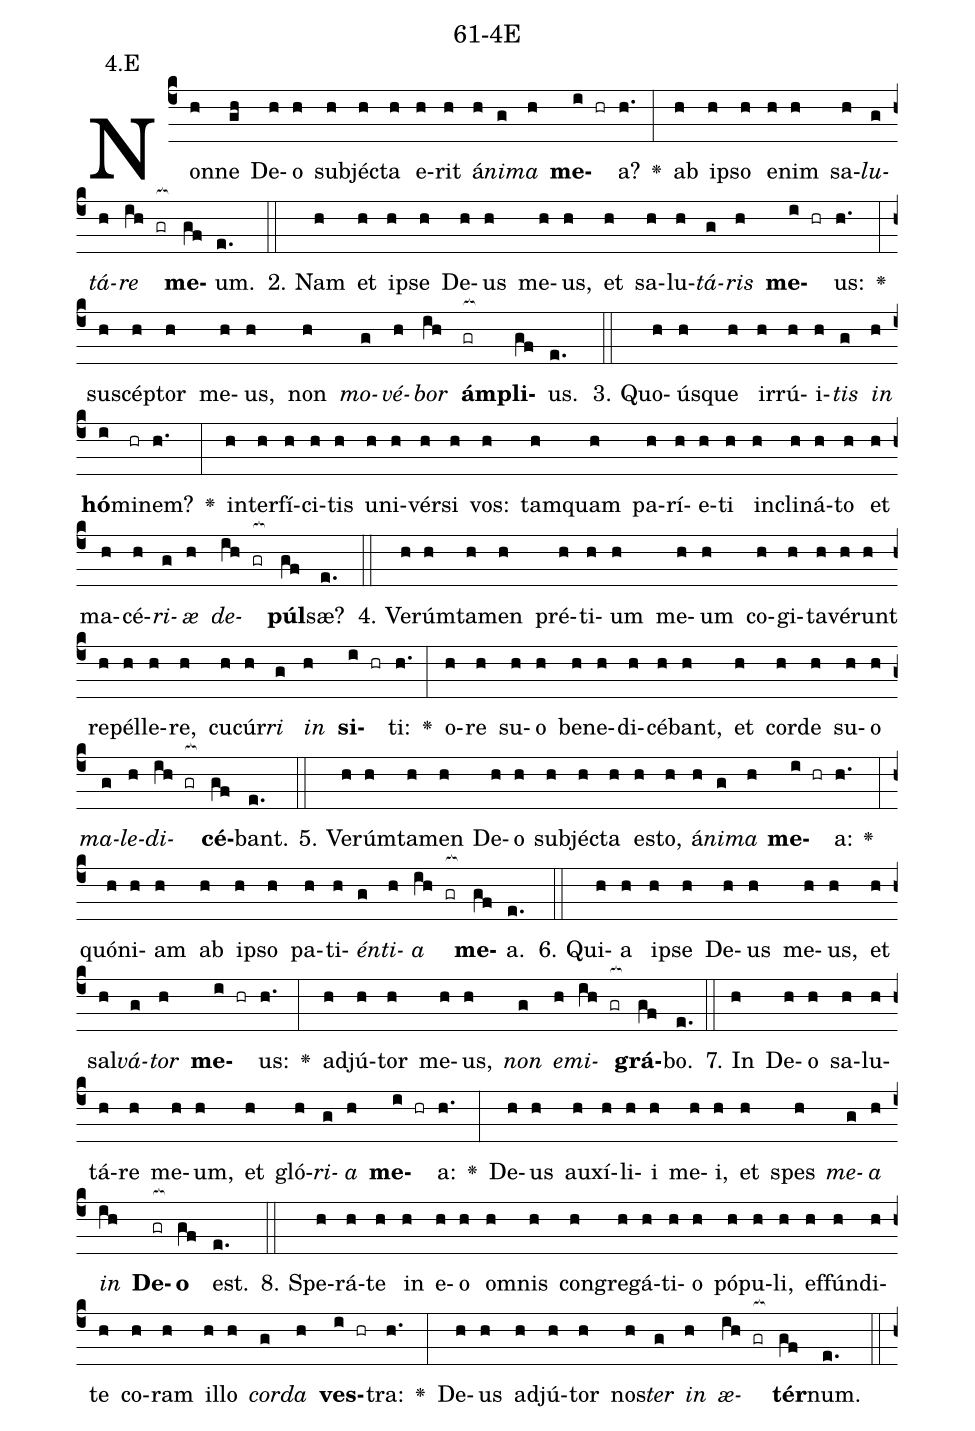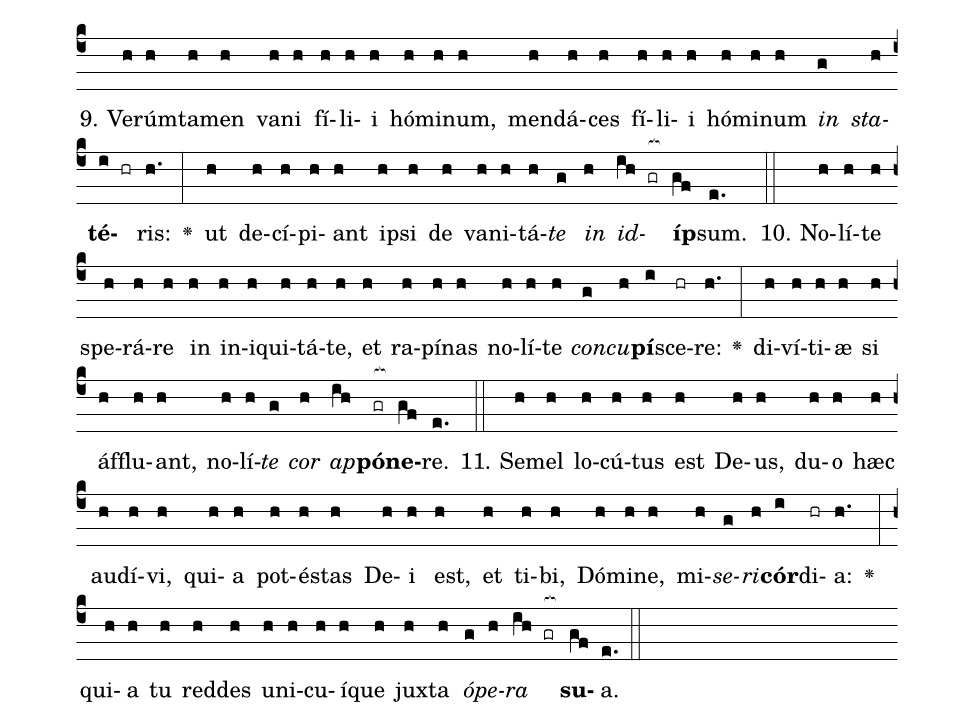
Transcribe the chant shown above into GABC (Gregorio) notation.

name: 61-4E;
annotation: 4.E;
%%
(c4)Non(h)ne(gh) De(h)o(h) sub(h)jéc(h)ta(h) e(h)rit(h) á(h)<i>ni</i>(g)<i>ma</i>(h) <b>me</b>(i hr)a?(h.) <v>\greheightstar</v>(:) ab(h) ip(h)so(h) e(h)nim(h) sa(h)<i>lu</i>(g)<i>tá</i>(h)<i>re</i>(ih gr[ocb:1{]) <b>me</b>(gf[ocb:0}])um.(e.) (::)
2. Nam(h) et(h) ip(h)se(h) De(h)us(h) me(h)us,(h) et(h) sa(h)lu(h)<i>tá</i>(g)<i>ris</i>(h) <b>me</b>(i hr)us:(h.) <v>\greheightstar</v>(:) su(h)scép(h)tor(h) me(h)us,(h) non(h) <i>mo</i>(g)<i>vé</i>(h)<i>bor</i>(ih) <b>ám</b>(gr[ocb:1{])<b>pli</b>(gf[ocb:0}])us.(e.) (::)
3. Quo(h)ús(h)que(h) ir(h)rú(h)i(h)<i>tis</i>(g) <i>in</i>(h) <b>hó</b>(i)mi(hr)nem?(h.) <v>\greheightstar</v>(:) in(h)ter(h)fí(h)ci(h)tis(h) u(h)ni(h)vér(h)si(h) vos:(h) tam(h)quam(h) pa(h)rí(h)e(h)ti(h) in(h)cli(h)ná(h)to(h) et(h) ma(h)cé(h)<i>ri</i>(g)<i>æ</i>(h) <i>de</i>(ih gr[ocb:1{])<b>púl</b>(gf[ocb:0}])sæ?(e.) (::)
4. Ve(h)rúm(h)ta(h)men(h) pré(h)ti(h)um(h) me(h)um(h) co(h)gi(h)ta(h)vé(h)runt(h) re(h)pél(h)le(h)re,(h) cu(h)cúr(h)<i>ri</i>(g) <i>in</i>(h) <b>si</b>(i hr)ti:(h.) <v>\greheightstar</v>(:) o(h)re(h) su(h)o(h) be(h)ne(h)di(h)cé(h)bant,(h) et(h) cor(h)de(h) su(h)o(h) <i>ma</i>(g)<i>le</i>(h)<i>di</i>(ih gr[ocb:1{])<b>cé</b>(gf[ocb:0}])bant.(e.) (::)
5. Ve(h)rúm(h)ta(h)men(h) De(h)o(h) sub(h)jéc(h)ta(h) es(h)to,(h) á(h)<i>ni</i>(g)<i>ma</i>(h) <b>me</b>(i hr)a:(h.) <v>\greheightstar</v>(:) quón(h)i(h)am(h) ab(h) ip(h)so(h) pa(h)ti(h)<i>én</i>(g)<i>ti</i>(h)<i>a</i>(ih gr[ocb:1{]) <b>me</b>(gf[ocb:0}])a.(e.) (::)
6. Qui(h)a(h) ip(h)se(h) De(h)us(h) me(h)us,(h) et(h) sal(h)<i>vá</i>(g)<i>tor</i>(h) <b>me</b>(i hr)us:(h.) <v>\greheightstar</v>(:) ad(h)jú(h)tor(h) me(h)us,(h) <i>non</i>(g) <i>e</i>(h)<i>mi</i>(ih gr[ocb:1{])<b>grá</b>(gf[ocb:0}])bo.(e.) (::)
7. In(h) De(h)o(h) sa(h)lu(h)tá(h)re(h) me(h)um,(h) et(h) gló(h)<i>ri</i>(g)<i>a</i>(h) <b>me</b>(i hr)a:(h.) <v>\greheightstar</v>(:) De(h)us(h) au(h)xí(h)li(h)i(h) me(h)i,(h) et(h) spes(h) <i>me</i>(g)<i>a</i>(h) <i>in</i>(ih) <b>De</b>(gr[ocb:1{])<b>o</b>(gf[ocb:0}]) est.(e.) (::)
8. Spe(h)rá(h)te(h) in(h) e(h)o(h) om(h)nis(h) con(h)gre(h)gá(h)ti(h)o(h) pó(h)pu(h)li,(h) ef(h)fún(h)di(h)te(h) co(h)ram(h) il(h)lo(h) <i>cor</i>(g)<i>da</i>(h) <b>ves</b>(i hr)tra:(h.) <v>\greheightstar</v>(:) De(h)us(h) ad(h)jú(h)tor(h) nos(h)<i>ter</i>(g) <i>in</i>(h) <i>æ</i>(ih gr[ocb:1{])<b>tér</b>(gf[ocb:0}])num.(e.) (::)
9. Ve(h)rúm(h)ta(h)men(h) va(h)ni(h) fí(h)li(h)i(h) hó(h)mi(h)num,(h) men(h)dá(h)ces(h) fí(h)li(h)i(h) hó(h)mi(h)num(h) <i>in</i>(g) <i>sta</i>(h)<b>té</b>(i hr)ris:(h.) <v>\greheightstar</v>(:) ut(h) de(h)cí(h)pi(h)ant(h) ip(h)si(h) de(h) va(h)ni(h)tá(h)<i>te</i>(g) <i>in</i>(h) <i>id</i>(ih gr[ocb:1{])<b>íp</b>(gf[ocb:0}])sum.(e.) (::)
10. No(h)lí(h)te(h) spe(h)rá(h)re(h) in(h) in(h)i(h)qui(h)tá(h)te,(h) et(h) ra(h)pí(h)nas(h) no(h)lí(h)te(h) <i>con</i>(g)<i>cu</i>(h)<b>pí</b>(i)sce(hr)re:(h.) <v>\greheightstar</v>(:) di(h)ví(h)ti(h)æ(h) si(h) áf(h)flu(h)ant,(h) no(h)lí(h)<i>te</i>(g) <i>cor</i>(h) <i>ap</i>(ih)<b>pó</b>(gr[ocb:1{])<b>ne</b>(gf[ocb:0}])re.(e.) (::)
11. Se(h)mel(h) lo(h)cú(h)tus(h) est(h) De(h)us,(h) du(h)o(h) hæc(h) au(h)dí(h)vi,(h) qui(h)a(h) pot(h)és(h)tas(h) De(h)i(h) est,(h) et(h) ti(h)bi,(h) Dó(h)mi(h)ne,(h) mi(h)<i>se</i>(g)<i>ri</i>(h)<b>cór</b>(i)di(hr)a:(h.) <v>\greheightstar</v>(:) qui(h)a(h) tu(h) red(h)des(h) u(h)ni(h)cu(h)í(h)que(h) jux(h)ta(h) <i>ó</i>(g)<i>pe</i>(h)<i>ra</i>(ih gr[ocb:1{]) <b>su</b>(gf[ocb:0}])a.(e.) (::)
